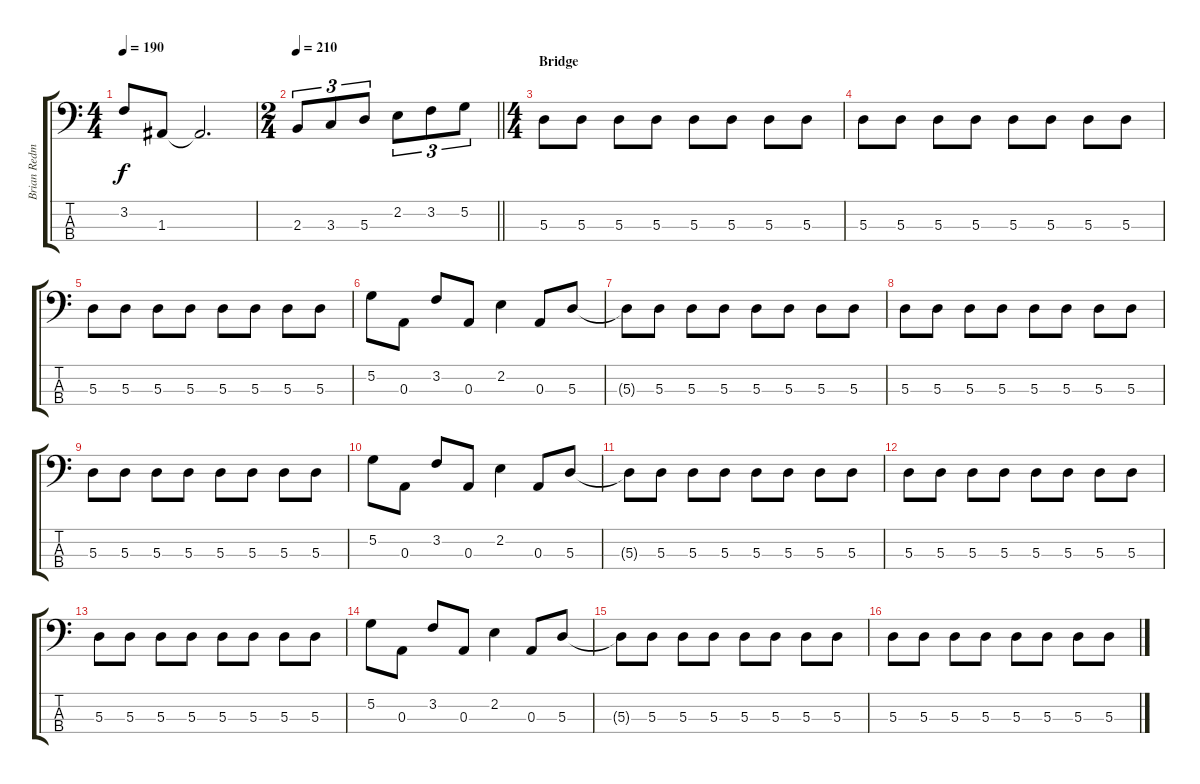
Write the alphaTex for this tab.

\track ("Brian Redman" "Brian Redm") {instrument electricbassfinger}
\staff {score tabs}
\tuning (G2 D2 A1 E1) {hide}
\ts (4 4)
\tempo 190
\clef f4
\ks c
3.2{t}.8{dy f} 1.3.8 1.3{t}.2{d} |
\ts (2 4)
\tempo 210
\barLineRight lightlight
2.3.8{tu (3 2)} 3.3.8{tu (3 2)} 5.3.8{tu (3 2)} 2.2.8{tu (3 2)} 3.2.8{tu (3 2)} 5.2.8{tu (3 2)} |
\ts (4 4)
\section ("" "Bridge")
5.3.8 5.3.8 5.3.8 5.3.8 5.3.8 5.3.8 5.3.8 5.3.8 |
5.3.8 5.3.8 5.3.8 5.3.8 5.3.8 5.3.8 5.3.8 5.3.8 |
5.3.8 5.3.8 5.3.8 5.3.8 5.3.8 5.3.8 5.3.8 5.3.8 |
5.2.8 0.3.8 3.2.8 0.3.8 2.2.4 0.3.8 5.3.8 |
5.3{t}.8 5.3.8 5.3.8 5.3.8 5.3.8 5.3.8 5.3.8 5.3.8 |
5.3.8 5.3.8 5.3.8 5.3.8 5.3.8 5.3.8 5.3.8 5.3.8 |
5.3.8 5.3.8 5.3.8 5.3.8 5.3.8 5.3.8 5.3.8 5.3.8 |
5.2.8 0.3.8 3.2.8 0.3.8 2.2.4 0.3.8 5.3.8 |
5.3{t}.8 5.3.8 5.3.8 5.3.8 5.3.8 5.3.8 5.3.8 5.3.8 |
5.3.8 5.3.8 5.3.8 5.3.8 5.3.8 5.3.8 5.3.8 5.3.8 |
5.3.8 5.3.8 5.3.8 5.3.8 5.3.8 5.3.8 5.3.8 5.3.8 |
5.2.8 0.3.8 3.2.8 0.3.8 2.2.4 0.3.8 5.3.8 |
5.3{t}.8 5.3.8 5.3.8 5.3.8 5.3.8 5.3.8 5.3.8 5.3.8 |
5.3.8 5.3.8 5.3.8 5.3.8 5.3.8 5.3.8 5.3.8 5.3.8
